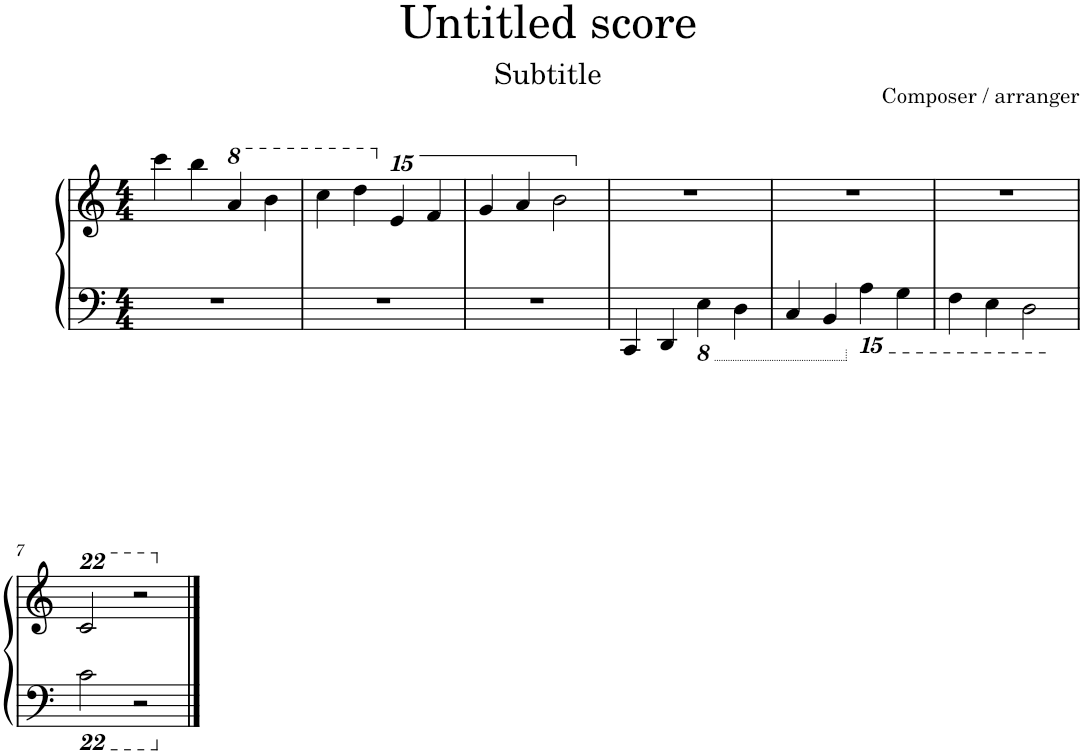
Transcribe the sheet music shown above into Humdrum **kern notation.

**kern	**kern
*part1	*part1
*staff2	*staff1
*I"Piano	*
*I'Pno.	*
*clefF4	*clefG2
*k[]	*k[]
*M4/4	*M4/4
=1	=1
1r	4ccc\
.	4bb\
*	*8va
.	4aa/
.	4bb\
=2	=2
1r	4ccc\
.	4ddd\
*	*X8va
*	*15ma
.	4eee/
.	4fff/
=3	=3
1r	4ggg/
.	4aaa/
.	2bbb\
=4	=4
*	*X15ma
4CC/	1r
4DD/	.
*8ba	*
4EE\	.
4DD\	.
=5	=5
4CC/	1r
4BBB/	.
*X8ba	*
*15ba	*
4AAA\	.
4GGG\	.
=6	=6
4FFF\	1r
4EEE\	.
2DDD\	.
!!LO:LB:g=z
=7	=7
*X15ba	*
2c\	2c/
2r	2r
==	==
*-	*-
